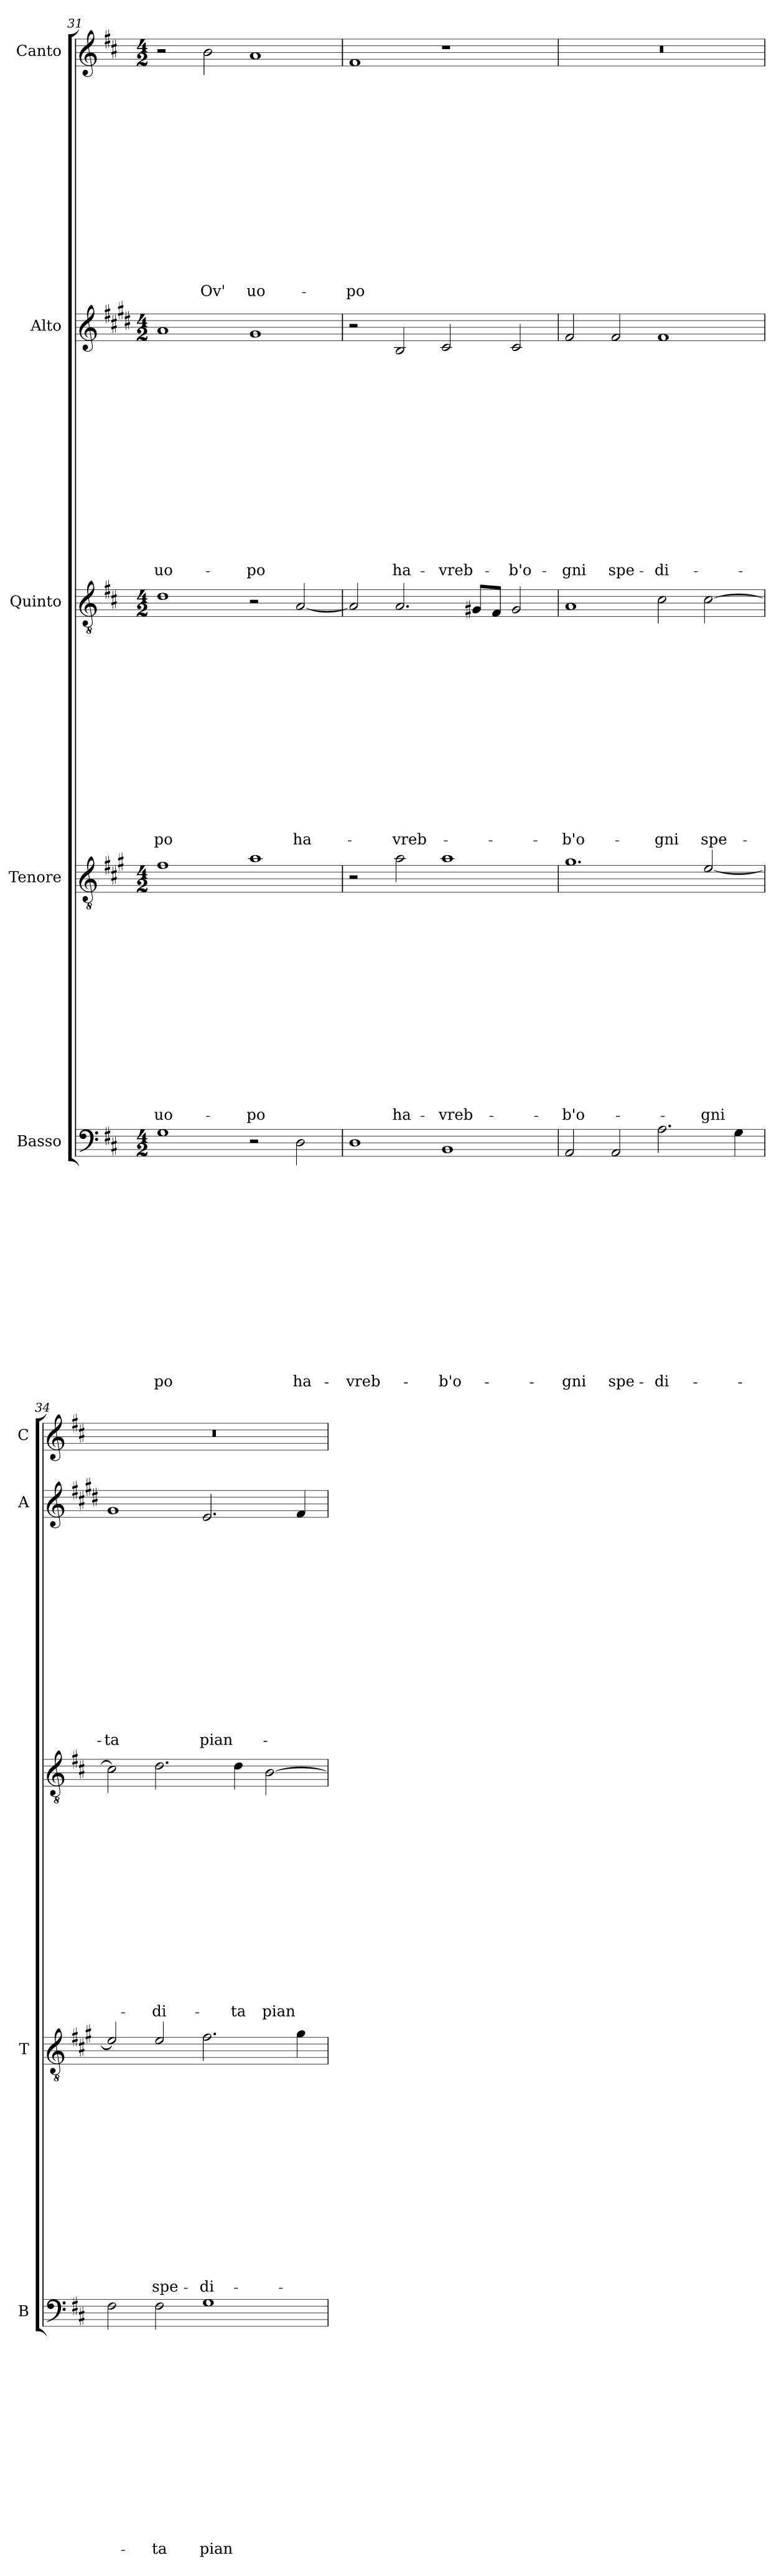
**kern	**text	**text	**text	**text	**text	**text	**text	**text	**text	**text	**text	**text	**text	**text	**text	**kern	**text	**text	**text	**text	**text	**text	**text	**text	**text	**text	**text	**text	**text	**text	**text	**kern	**text	**text	**text	**text	**text	**text	**text	**text	**text	**text	**text	**text	**text	**text	**text	**kern	**text	**text	**text	**text	**text	**text	**text	**text	**text	**text	**text	**text	**text	**text	**text	**kern	**text	**text	**text	**text	**text	**text	**text	**text	**text	**text	**text	**text	**text	**text	**text
*part5	*part5	*part5	*part5	*part5	*part5	*part5	*part5	*part5	*part5	*part5	*part5	*part5	*part5	*part5	*part5	*part4	*part4	*part4	*part4	*part4	*part4	*part4	*part4	*part4	*part4	*part4	*part4	*part4	*part4	*part4	*part4	*part3	*part3	*part3	*part3	*part3	*part3	*part3	*part3	*part3	*part3	*part3	*part3	*part3	*part3	*part3	*part3	*part2	*part2	*part2	*part2	*part2	*part2	*part2	*part2	*part2	*part2	*part2	*part2	*part2	*part2	*part2	*part2	*part1	*part1	*part1	*part1	*part1	*part1	*part1	*part1	*part1	*part1	*part1	*part1	*part1	*part1	*part1	*part1
*staff5	*staff5	*staff5	*staff5	*staff5	*staff5	*staff5	*staff5	*staff5	*staff5	*staff5	*staff5	*staff5	*staff5	*staff5	*staff5	*staff4	*staff4	*staff4	*staff4	*staff4	*staff4	*staff4	*staff4	*staff4	*staff4	*staff4	*staff4	*staff4	*staff4	*staff4	*staff4	*staff3	*staff3	*staff3	*staff3	*staff3	*staff3	*staff3	*staff3	*staff3	*staff3	*staff3	*staff3	*staff3	*staff3	*staff3	*staff3	*staff2	*staff2	*staff2	*staff2	*staff2	*staff2	*staff2	*staff2	*staff2	*staff2	*staff2	*staff2	*staff2	*staff2	*staff2	*staff2	*staff1	*staff1	*staff1	*staff1	*staff1	*staff1	*staff1	*staff1	*staff1	*staff1	*staff1	*staff1	*staff1	*staff1	*staff1	*staff1
*I"Basso	*	*	*	*	*	*	*	*	*	*	*	*	*	*	*	*I"Tenore	*	*	*	*	*	*	*	*	*	*	*	*	*	*	*	*I"Quinto	*	*	*	*	*	*	*	*	*	*	*	*	*	*	*	*I"Alto	*	*	*	*	*	*	*	*	*	*	*	*	*	*	*	*I"Canto	*	*	*	*	*	*	*	*	*	*	*	*	*	*	*
*I'B	*	*	*	*	*	*	*	*	*	*	*	*	*	*	*	*I'T	*	*	*	*	*	*	*	*	*	*	*	*	*	*	*	*	*	*	*	*	*	*	*	*	*	*	*	*	*	*	*	*I'A	*	*	*	*	*	*	*	*	*	*	*	*	*	*	*	*I'C	*	*	*	*	*	*	*	*	*	*	*	*	*	*	*
!!LO:PB:g=z
*clefF4	*	*	*	*	*	*	*	*	*	*	*	*	*	*	*	*clefGv2	*	*	*	*	*	*	*	*	*	*	*	*	*	*	*	*clefGv2	*	*	*	*	*	*	*	*	*	*	*	*	*	*	*	*clefG2	*	*	*	*	*	*	*	*	*	*	*	*	*	*	*	*clefG2	*	*	*	*	*	*	*	*	*	*	*	*	*	*	*
*	*	*	*	*	*	*	*	*	*	*	*	*	*	*	*	*ITrd4c7	*	*	*	*	*	*	*	*	*	*	*	*	*	*	*	*	*	*	*	*	*	*	*	*	*	*	*	*	*	*	*	*ITrd1c2	*	*	*	*	*	*	*	*	*	*	*	*	*	*	*	*	*	*	*	*	*	*	*	*	*	*	*	*	*	*	*
*k[f#c#]	*	*	*	*	*	*	*	*	*	*	*	*	*	*	*	*k[f#c#]	*	*	*	*	*	*	*	*	*	*	*	*	*	*	*	*k[f#c#]	*	*	*	*	*	*	*	*	*	*	*	*	*	*	*	*k[f#c#]	*	*	*	*	*	*	*	*	*	*	*	*	*	*	*	*k[f#c#]	*	*	*	*	*	*	*	*	*	*	*	*	*	*	*
*D:	*	*	*	*	*	*	*	*	*	*	*	*	*	*	*	*D:	*	*	*	*	*	*	*	*	*	*	*	*	*	*	*	*D:	*	*	*	*	*	*	*	*	*	*	*	*	*	*	*	*D:	*	*	*	*	*	*	*	*	*	*	*	*	*	*	*	*D:	*	*	*	*	*	*	*	*	*	*	*	*	*	*	*
*M4/2	*	*	*	*	*	*	*	*	*	*	*	*	*	*	*	*M4/2	*	*	*	*	*	*	*	*	*	*	*	*	*	*	*	*M4/2	*	*	*	*	*	*	*	*	*	*	*	*	*	*	*	*M4/2	*	*	*	*	*	*	*	*	*	*	*	*	*	*	*	*M4/2	*	*	*	*	*	*	*	*	*	*	*	*	*	*	*
=31	=31	=31	=31	=31	=31	=31	=31	=31	=31	=31	=31	=31	=31	=31	=31	=31	=31	=31	=31	=31	=31	=31	=31	=31	=31	=31	=31	=31	=31	=31	=31	=31	=31	=31	=31	=31	=31	=31	=31	=31	=31	=31	=31	=31	=31	=31	=31	=31	=31	=31	=31	=31	=31	=31	=31	=31	=31	=31	=31	=31	=31	=31	=31	=31	=31	=31	=31	=31	=31	=31	=31	=31	=31	=31	=31	=31	=31	=31	=31
!	!	!	!	!	!	!	!	!	!	!	!	!	!	!	!LO:LY:b	!	!	!	!	!	!	!	!	!	!	!	!	!	!	!	!LO:LY:b	!	!	!	!	!	!	!	!	!	!	!	!	!	!	!	!LO:LY:b	!	!	!	!	!	!	!	!	!	!	!	!	!	!	!	!LO:LY:b	!	!	!	!	!	!	!	!	!	!	!	!	!	!	!	!
1G	.	.	.	.	.	.	.	.	.	.	.	.	.	.	-po	1B	.	.	.	.	.	.	.	.	.	.	.	.	.	.	uo-	1d	.	.	.	.	.	.	.	.	.	.	.	.	.	.	-po	1g	.	.	.	.	.	.	.	.	.	.	.	.	.	.	uo-	2r	.	.	.	.	.	.	.	.	.	.	.	.	.	.	.
!	!	!	!	!	!	!	!	!	!	!	!	!	!	!	!	!	!	!	!	!	!	!	!	!	!	!	!	!	!	!	!	!	!	!	!	!	!	!	!	!	!	!	!	!	!	!	!	!	!	!	!	!	!	!	!	!	!	!	!	!	!	!	!	!	!	!	!	!	!	!	!	!	!	!	!	!	!	!	!LO:LY:b
.	.	.	.	.	.	.	.	.	.	.	.	.	.	.	.	.	.	.	.	.	.	.	.	.	.	.	.	.	.	.	.	.	.	.	.	.	.	.	.	.	.	.	.	.	.	.	.	.	.	.	.	.	.	.	.	.	.	.	.	.	.	.	.	2b\	.	.	.	.	.	.	.	.	.	.	.	.	.	.	Ov'
!	!	!	!	!	!	!	!	!	!	!	!	!	!	!	!	!	!	!	!	!	!	!	!	!	!	!	!	!	!	!	!LO:LY:b	!	!	!	!	!	!	!	!	!	!	!	!	!	!	!	!	!	!	!	!	!	!	!	!	!	!	!	!	!	!	!	!LO:LY:b	!	!	!	!	!	!	!	!	!	!	!	!	!	!	!	!LO:LY:b
2r	.	.	.	.	.	.	.	.	.	.	.	.	.	.	.	1d	.	.	.	.	.	.	.	.	.	.	.	.	.	.	-po	2r	.	.	.	.	.	.	.	.	.	.	.	.	.	.	.	1f#	.	.	.	.	.	.	.	.	.	.	.	.	.	.	-po	1a	.	.	.	.	.	.	.	.	.	.	.	.	.	.	uo-
!	!	!	!	!	!	!	!	!	!	!	!	!	!	!	!LO:LY:b	!	!	!	!	!	!	!	!	!	!	!	!	!	!	!	!	!	!	!	!	!	!	!	!	!	!	!	!	!	!	!	!LO:LY:b	!	!	!	!	!	!	!	!	!	!	!	!	!	!	!	!	!	!	!	!	!	!	!	!	!	!	!	!	!	!	!	!
2D\	.	.	.	.	.	.	.	.	.	.	.	.	.	.	ha-	.	.	.	.	.	.	.	.	.	.	.	.	.	.	.	.	[2A/	.	.	.	.	.	.	.	.	.	.	.	.	.	.	ha-	.	.	.	.	.	.	.	.	.	.	.	.	.	.	.	.	.	.	.	.	.	.	.	.	.	.	.	.	.	.	.	.
=32	=32	=32	=32	=32	=32	=32	=32	=32	=32	=32	=32	=32	=32	=32	=32	=32	=32	=32	=32	=32	=32	=32	=32	=32	=32	=32	=32	=32	=32	=32	=32	=32	=32	=32	=32	=32	=32	=32	=32	=32	=32	=32	=32	=32	=32	=32	=32	=32	=32	=32	=32	=32	=32	=32	=32	=32	=32	=32	=32	=32	=32	=32	=32	=32	=32	=32	=32	=32	=32	=32	=32	=32	=32	=32	=32	=32	=32	=32	=32
!	!	!	!	!	!	!	!	!	!	!	!	!	!	!	!LO:LY:b	!	!	!	!	!	!	!	!	!	!	!	!	!	!	!	!	!	!	!	!	!	!	!	!	!	!	!	!	!	!	!	!	!	!	!	!	!	!	!	!	!	!	!	!	!	!	!	!	!	!	!	!	!	!	!	!	!	!	!	!	!	!	!	!LO:LY:b
1D	.	.	.	.	.	.	.	.	.	.	.	.	.	.	-vreb-	2r	.	.	.	.	.	.	.	.	.	.	.	.	.	.	.	2A/]	.	.	.	.	.	.	.	.	.	.	.	.	.	.	.	2r	.	.	.	.	.	.	.	.	.	.	.	.	.	.	.	1f#	.	.	.	.	.	.	.	.	.	.	.	.	.	.	-po
!	!	!	!	!	!	!	!	!	!	!	!	!	!	!	!	!	!	!	!	!	!	!	!	!	!	!	!	!	!	!	!LO:LY:b	!	!	!	!	!	!	!	!	!	!	!	!	!	!	!	!LO:LY:b	!	!	!	!	!	!	!	!	!	!	!	!	!	!	!	!LO:LY:b	!	!	!	!	!	!	!	!	!	!	!	!	!	!	!	!
.	.	.	.	.	.	.	.	.	.	.	.	.	.	.	.	2d\	.	.	.	.	.	.	.	.	.	.	.	.	.	.	ha-	2.A/	.	.	.	.	.	.	.	.	.	.	.	.	.	.	-vreb-	2A/	.	.	.	.	.	.	.	.	.	.	.	.	.	.	ha-	.	.	.	.	.	.	.	.	.	.	.	.	.	.	.	.
!	!	!	!	!	!	!	!	!	!	!	!	!	!	!	!LO:LY:b	!	!	!	!	!	!	!	!	!	!	!	!	!	!	!	!LO:LY:b	!	!	!	!	!	!	!	!	!	!	!	!	!	!	!	!	!	!	!	!	!	!	!	!	!	!	!	!	!	!	!	!LO:LY:b	!	!	!	!	!	!	!	!	!	!	!	!	!	!	!	!
1BB	.	.	.	.	.	.	.	.	.	.	.	.	.	.	-b'o-	1d	.	.	.	.	.	.	.	.	.	.	.	.	.	.	-vreb-	.	.	.	.	.	.	.	.	.	.	.	.	.	.	.	.	2B/	.	.	.	.	.	.	.	.	.	.	.	.	.	.	-vreb-	1r	.	.	.	.	.	.	.	.	.	.	.	.	.	.	.
.	.	.	.	.	.	.	.	.	.	.	.	.	.	.	.	.	.	.	.	.	.	.	.	.	.	.	.	.	.	.	.	8G#X/L	.	.	.	.	.	.	.	.	.	.	.	.	.	.	.	.	.	.	.	.	.	.	.	.	.	.	.	.	.	.	.	.	.	.	.	.	.	.	.	.	.	.	.	.	.	.	.
.	.	.	.	.	.	.	.	.	.	.	.	.	.	.	.	.	.	.	.	.	.	.	.	.	.	.	.	.	.	.	.	8F#/J	.	.	.	.	.	.	.	.	.	.	.	.	.	.	.	.	.	.	.	.	.	.	.	.	.	.	.	.	.	.	.	.	.	.	.	.	.	.	.	.	.	.	.	.	.	.	.
!	!	!	!	!	!	!	!	!	!	!	!	!	!	!	!	!	!	!	!	!	!	!	!	!	!	!	!	!	!	!	!	!	!	!	!	!	!	!	!	!	!	!	!	!	!	!	!	!	!	!	!	!	!	!	!	!	!	!	!	!	!	!	!LO:LY:b	!	!	!	!	!	!	!	!	!	!	!	!	!	!	!	!
.	.	.	.	.	.	.	.	.	.	.	.	.	.	.	.	.	.	.	.	.	.	.	.	.	.	.	.	.	.	.	.	2G#/	.	.	.	.	.	.	.	.	.	.	.	.	.	.	.	2B/	.	.	.	.	.	.	.	.	.	.	.	.	.	.	-b'o-	.	.	.	.	.	.	.	.	.	.	.	.	.	.	.	.
=33	=33	=33	=33	=33	=33	=33	=33	=33	=33	=33	=33	=33	=33	=33	=33	=33	=33	=33	=33	=33	=33	=33	=33	=33	=33	=33	=33	=33	=33	=33	=33	=33	=33	=33	=33	=33	=33	=33	=33	=33	=33	=33	=33	=33	=33	=33	=33	=33	=33	=33	=33	=33	=33	=33	=33	=33	=33	=33	=33	=33	=33	=33	=33	=33	=33	=33	=33	=33	=33	=33	=33	=33	=33	=33	=33	=33	=33	=33	=33
!	!	!	!	!	!	!	!	!	!	!	!	!	!	!	!LO:LY:b	!	!	!	!	!	!	!	!	!	!	!	!	!	!	!	!LO:LY:b	!	!	!	!	!	!	!	!	!	!	!	!	!	!	!	!LO:LY:b	!	!	!	!	!	!	!	!	!	!	!	!	!	!	!	!LO:LY:b	!	!	!	!	!	!	!	!	!	!	!	!	!	!	!	!
2AA/	.	.	.	.	.	.	.	.	.	.	.	.	.	.	-gni	1.c#	.	.	.	.	.	.	.	.	.	.	.	.	.	.	-b'o-	1A	.	.	.	.	.	.	.	.	.	.	.	.	.	.	-b'o-	2e/	.	.	.	.	.	.	.	.	.	.	.	.	.	.	-gni	0r	.	.	.	.	.	.	.	.	.	.	.	.	.	.	.
!	!	!	!	!	!	!	!	!	!	!	!	!	!	!	!LO:LY:b	!	!	!	!	!	!	!	!	!	!	!	!	!	!	!	!	!	!	!	!	!	!	!	!	!	!	!	!	!	!	!	!	!	!	!	!	!	!	!	!	!	!	!	!	!	!	!	!LO:LY:b	!	!	!	!	!	!	!	!	!	!	!	!	!	!	!	!
2AA/	.	.	.	.	.	.	.	.	.	.	.	.	.	.	spe-	.	.	.	.	.	.	.	.	.	.	.	.	.	.	.	.	.	.	.	.	.	.	.	.	.	.	.	.	.	.	.	.	2e/	.	.	.	.	.	.	.	.	.	.	.	.	.	.	spe-	.	.	.	.	.	.	.	.	.	.	.	.	.	.	.	.
!	!	!	!	!	!	!	!	!	!	!	!	!	!	!	!LO:LY:b	!	!	!	!	!	!	!	!	!	!	!	!	!	!	!	!	!	!	!	!	!	!	!	!	!	!	!	!	!	!	!	!LO:LY:b	!	!	!	!	!	!	!	!	!	!	!	!	!	!	!	!LO:LY:b	!	!	!	!	!	!	!	!	!	!	!	!	!	!	!	!
2.A\	.	.	.	.	.	.	.	.	.	.	.	.	.	.	-di-	.	.	.	.	.	.	.	.	.	.	.	.	.	.	.	.	2c#\	.	.	.	.	.	.	.	.	.	.	.	.	.	.	-gni	1e	.	.	.	.	.	.	.	.	.	.	.	.	.	.	-di-	.	.	.	.	.	.	.	.	.	.	.	.	.	.	.	.
!	!	!	!	!	!	!	!	!	!	!	!	!	!	!	!	!	!	!	!	!	!	!	!	!	!	!	!	!	!	!	!LO:LY:b	!	!	!	!	!	!	!	!	!	!	!	!	!	!	!	!LO:LY:b	!	!	!	!	!	!	!	!	!	!	!	!	!	!	!	!	!	!	!	!	!	!	!	!	!	!	!	!	!	!	!	!
.	.	.	.	.	.	.	.	.	.	.	.	.	.	.	.	[2A/	.	.	.	.	.	.	.	.	.	.	.	.	.	.	-gni	[2c#\	.	.	.	.	.	.	.	.	.	.	.	.	.	.	spe-	.	.	.	.	.	.	.	.	.	.	.	.	.	.	.	.	.	.	.	.	.	.	.	.	.	.	.	.	.	.	.	.
4G\	.	.	.	.	.	.	.	.	.	.	.	.	.	.	.	.	.	.	.	.	.	.	.	.	.	.	.	.	.	.	.	.	.	.	.	.	.	.	.	.	.	.	.	.	.	.	.	.	.	.	.	.	.	.	.	.	.	.	.	.	.	.	.	.	.	.	.	.	.	.	.	.	.	.	.	.	.	.	.
=34	=34	=34	=34	=34	=34	=34	=34	=34	=34	=34	=34	=34	=34	=34	=34	=34	=34	=34	=34	=34	=34	=34	=34	=34	=34	=34	=34	=34	=34	=34	=34	=34	=34	=34	=34	=34	=34	=34	=34	=34	=34	=34	=34	=34	=34	=34	=34	=34	=34	=34	=34	=34	=34	=34	=34	=34	=34	=34	=34	=34	=34	=34	=34	=34	=34	=34	=34	=34	=34	=34	=34	=34	=34	=34	=34	=34	=34	=34	=34
!	!	!	!	!	!	!	!	!	!	!	!	!	!	!	!	!	!	!	!	!	!	!	!	!	!	!	!	!	!	!	!	!	!	!	!	!	!	!	!	!	!	!	!	!	!	!	!	!	!	!	!	!	!	!	!	!	!	!	!	!	!	!	!LO:LY:b	!	!	!	!	!	!	!	!	!	!	!	!	!	!	!	!
2F#\	.	.	.	.	.	.	.	.	.	.	.	.	.	.	.	2A/]	.	.	.	.	.	.	.	.	.	.	.	.	.	.	.	2c#\]	.	.	.	.	.	.	.	.	.	.	.	.	.	.	.	1f#	.	.	.	.	.	.	.	.	.	.	.	.	.	.	-ta	0r	.	.	.	.	.	.	.	.	.	.	.	.	.	.	.
!	!	!	!	!	!	!	!	!	!	!	!	!	!	!	!LO:LY:b	!	!	!	!	!	!	!	!	!	!	!	!	!	!	!	!LO:LY:b	!	!	!	!	!	!	!	!	!	!	!	!	!	!	!	!LO:LY:b	!	!	!	!	!	!	!	!	!	!	!	!	!	!	!	!	!	!	!	!	!	!	!	!	!	!	!	!	!	!	!	!
2F#\	.	.	.	.	.	.	.	.	.	.	.	.	.	.	-ta	2A/	.	.	.	.	.	.	.	.	.	.	.	.	.	.	spe-	2.d\	.	.	.	.	.	.	.	.	.	.	.	.	.	.	-di-	.	.	.	.	.	.	.	.	.	.	.	.	.	.	.	.	.	.	.	.	.	.	.	.	.	.	.	.	.	.	.	.
!	!	!	!	!	!	!	!	!	!	!	!	!	!	!	!LO:LY:b	!	!	!	!	!	!	!	!	!	!	!	!	!	!	!	!LO:LY:b	!	!	!	!	!	!	!	!	!	!	!	!	!	!	!	!	!	!	!	!	!	!	!	!	!	!	!	!	!	!	!	!LO:LY:b	!	!	!	!	!	!	!	!	!	!	!	!	!	!	!	!
1G	.	.	.	.	.	.	.	.	.	.	.	.	.	.	pian-	2.B\	.	.	.	.	.	.	.	.	.	.	.	.	.	.	-di-	.	.	.	.	.	.	.	.	.	.	.	.	.	.	.	.	2.d/	.	.	.	.	.	.	.	.	.	.	.	.	.	.	pian-	.	.	.	.	.	.	.	.	.	.	.	.	.	.	.	.
!	!	!	!	!	!	!	!	!	!	!	!	!	!	!	!	!	!	!	!	!	!	!	!	!	!	!	!	!	!	!	!	!	!	!	!	!	!	!	!	!	!	!	!	!	!	!	!LO:LY:b	!	!	!	!	!	!	!	!	!	!	!	!	!	!	!	!	!	!	!	!	!	!	!	!	!	!	!	!	!	!	!	!
.	.	.	.	.	.	.	.	.	.	.	.	.	.	.	.	.	.	.	.	.	.	.	.	.	.	.	.	.	.	.	.	4d\	.	.	.	.	.	.	.	.	.	.	.	.	.	.	-ta	.	.	.	.	.	.	.	.	.	.	.	.	.	.	.	.	.	.	.	.	.	.	.	.	.	.	.	.	.	.	.	.
!	!	!	!	!	!	!	!	!	!	!	!	!	!	!	!	!	!	!	!	!	!	!	!	!	!	!	!	!	!	!	!	!	!	!	!	!	!	!	!	!	!	!	!	!	!	!	!LO:LY:b	!	!	!	!	!	!	!	!	!	!	!	!	!	!	!	!	!	!	!	!	!	!	!	!	!	!	!	!	!	!	!	!
.	.	.	.	.	.	.	.	.	.	.	.	.	.	.	.	.	.	.	.	.	.	.	.	.	.	.	.	.	.	.	.	[2B\	.	.	.	.	.	.	.	.	.	.	.	.	.	.	pian-	.	.	.	.	.	.	.	.	.	.	.	.	.	.	.	.	.	.	.	.	.	.	.	.	.	.	.	.	.	.	.	.
.	.	.	.	.	.	.	.	.	.	.	.	.	.	.	.	4c#\	.	.	.	.	.	.	.	.	.	.	.	.	.	.	.	.	.	.	.	.	.	.	.	.	.	.	.	.	.	.	.	4e/	.	.	.	.	.	.	.	.	.	.	.	.	.	.	.	.	.	.	.	.	.	.	.	.	.	.	.	.	.	.	.
=	=	=	=	=	=	=	=	=	=	=	=	=	=	=	=	=	=	=	=	=	=	=	=	=	=	=	=	=	=	=	=	=	=	=	=	=	=	=	=	=	=	=	=	=	=	=	=	=	=	=	=	=	=	=	=	=	=	=	=	=	=	=	=	=	=	=	=	=	=	=	=	=	=	=	=	=	=	=	=
*-	*-	*-	*-	*-	*-	*-	*-	*-	*-	*-	*-	*-	*-	*-	*-	*-	*-	*-	*-	*-	*-	*-	*-	*-	*-	*-	*-	*-	*-	*-	*-	*-	*-	*-	*-	*-	*-	*-	*-	*-	*-	*-	*-	*-	*-	*-	*-	*-	*-	*-	*-	*-	*-	*-	*-	*-	*-	*-	*-	*-	*-	*-	*-	*-	*-	*-	*-	*-	*-	*-	*-	*-	*-	*-	*-	*-	*-	*-	*-
